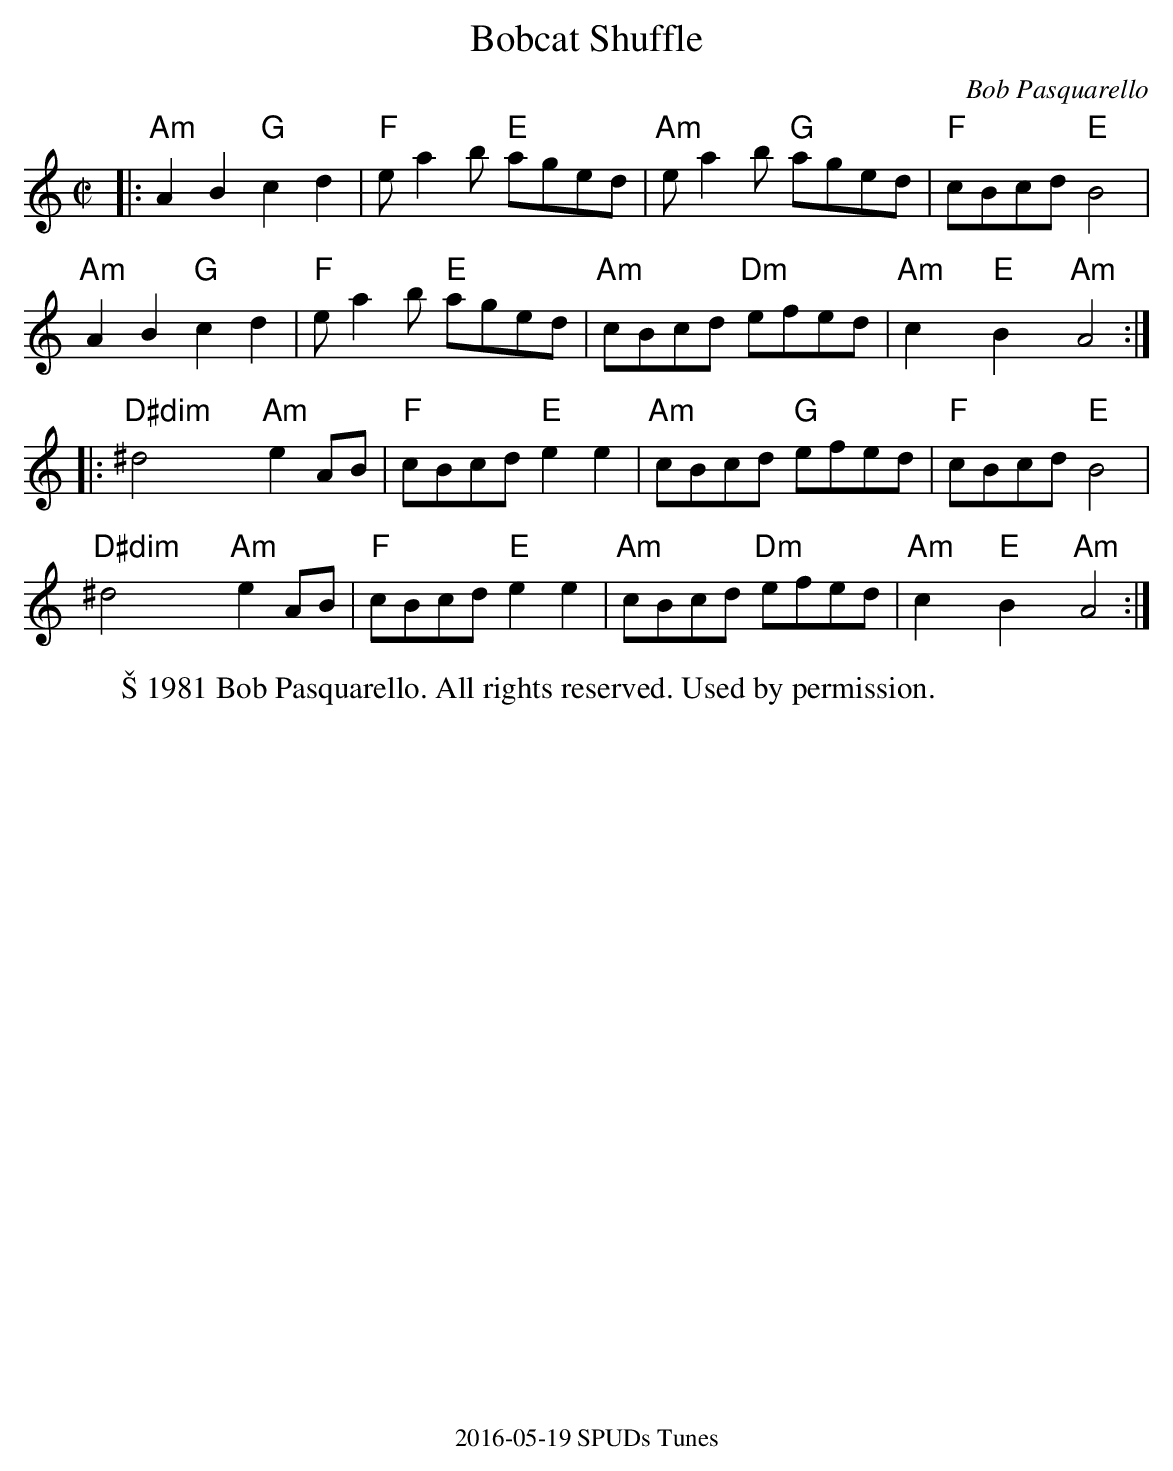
X:1
T:Bobcat Shuffle
C: Bob Pasquarello
L:1/8
M:C|
K:Am
|: "Am"A2B2"G"c2d2 |"F"ea2b "E"aged|"Am"ea2b "G"aged|"F"cBcd "E"B4|
"Am"A2B2"G"c2d2 |"F"ea2b "E"aged|"Am"cBcd "Dm"efed | "Am"c2x"E"B2x"Am"A4:|
|:"D#dim"^d4xx"Am"e2AB| "F"cBcd"E"e2e2 |"Am"cBcd "G"efed|"F"cBcd"E"B4|
"D#dim"^d4xx"Am"e2AB| "F"cBcd"E"e2e2 |"Am"cBcd "Dm"efed| "Am"c2x"E"B2x"Am"A4:|
W: Š 1981 Bob Pasquarello. All rights reserved. Used by permission.
